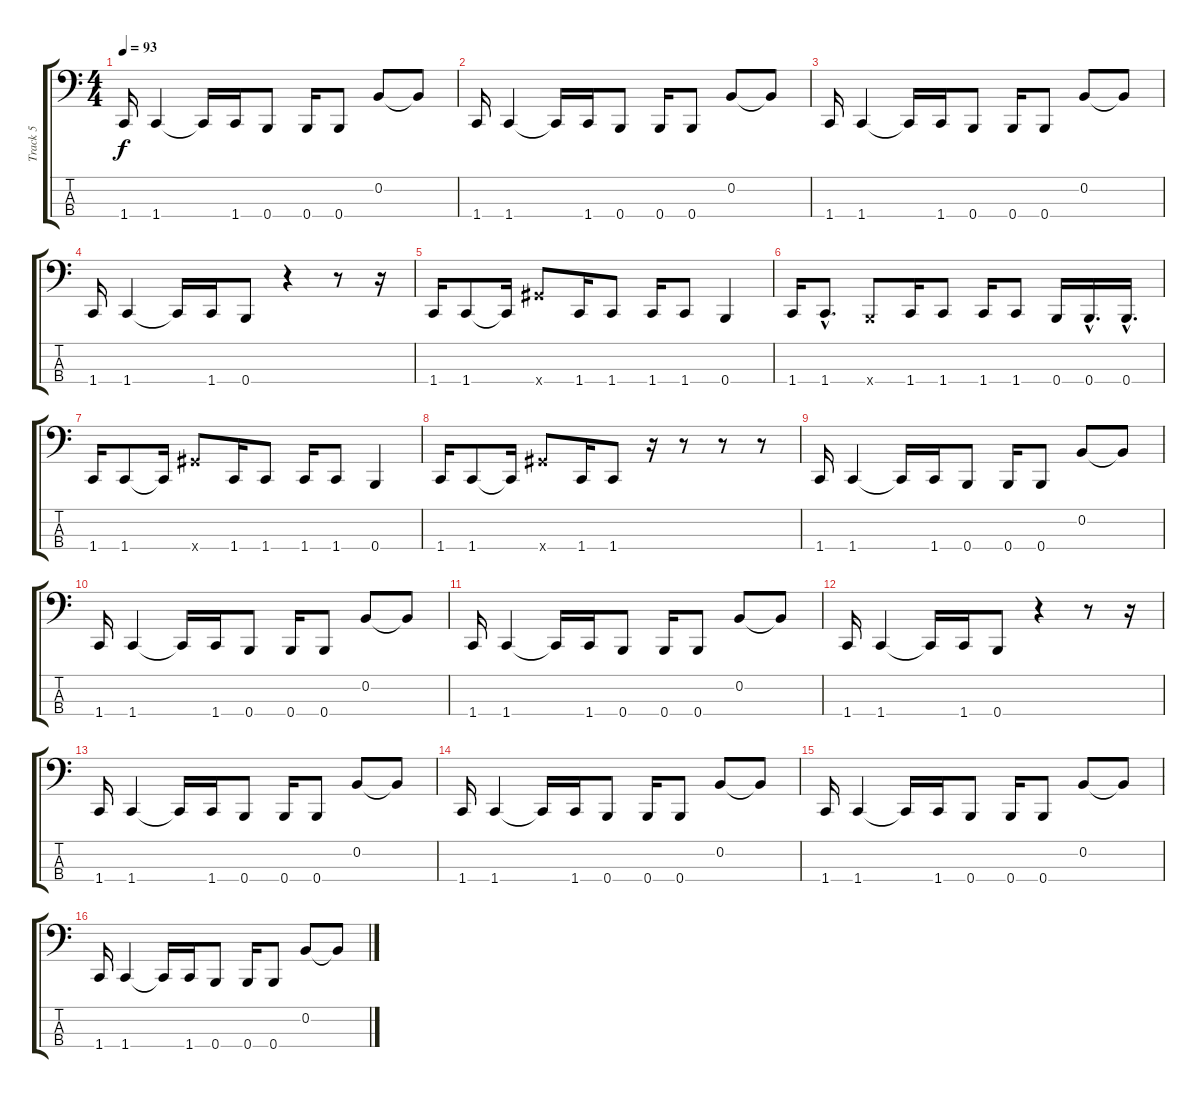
\track ("Track 5" "Track 5") {instrument electricbasspick}
\staff {score tabs}
\tuning (E2 B1 Gb1 B0) {hide}
\ts (4 4)
\tempo 93
\clef f4
\ks c
1.4.16{dy f balance 7} 1.4.4 1.4{t}.16 1.4.16 0.4.8 0.4.16 0.4.8 0.2.8 0.2{t}.8 |
1.4.16{balance 7} 1.4.4 1.4{t}.16 1.4.16 0.4.8 0.4.16 0.4.8 0.2.8 0.2{t}.8 |
1.4.16{balance 7} 1.4.4 1.4{t}.16 1.4.16 0.4.8 0.4.16 0.4.8 0.2.8 0.2{t}.8 |
1.4.16{balance 7} 1.4.4 1.4{t}.16 1.4.16 0.4.8 r.4 r.8 r.16 |
1.4.16{balance 8} 1.4.8 1.4{t}.16 9.4{x}.8 1.4.16 1.4.8 1.4.16 1.4.8 0.4.4 |
1.4.16 1.4{hac}.8{d} 0.4{x}.8 1.4.16 1.4.8 1.4.16 1.4.8 0.4.16 0.4{hac}.16{d} 0.4{hac}.16{d} |
1.4.16 1.4.8 1.4{t}.16 9.4{x}.8 1.4.16 1.4.8 1.4.16 1.4.8 0.4.4 |
1.4.16 1.4.8 1.4{t}.16 9.4{x}.8 1.4.16 1.4.8 r.16 r.8 r.8 r.8 |
1.4.16{balance 7} 1.4.4 1.4{t}.16 1.4.16 0.4.8 0.4.16 0.4.8 0.2.8 0.2{t}.8 |
1.4.16{balance 7} 1.4.4 1.4{t}.16 1.4.16 0.4.8 0.4.16 0.4.8 0.2.8 0.2{t}.8 |
1.4.16{balance 7} 1.4.4 1.4{t}.16 1.4.16 0.4.8 0.4.16 0.4.8 0.2.8 0.2{t}.8 |
1.4.16{balance 7} 1.4.4 1.4{t}.16 1.4.16 0.4.8 r.4 r.8 r.16 |
1.4.16{balance 7} 1.4.4 1.4{t}.16 1.4.16 0.4.8 0.4.16 0.4.8 0.2.8 0.2{t}.8 |
1.4.16{balance 7} 1.4.4 1.4{t}.16 1.4.16 0.4.8 0.4.16 0.4.8 0.2.8 0.2{t}.8 |
1.4.16{balance 7} 1.4.4 1.4{t}.16 1.4.16 0.4.8 0.4.16 0.4.8 0.2.8 0.2{t}.8 |
1.4.16{balance 7} 1.4.4 1.4{t}.16 1.4.16 0.4.8 0.4.16 0.4.8 0.2.8 0.2{t}.8
